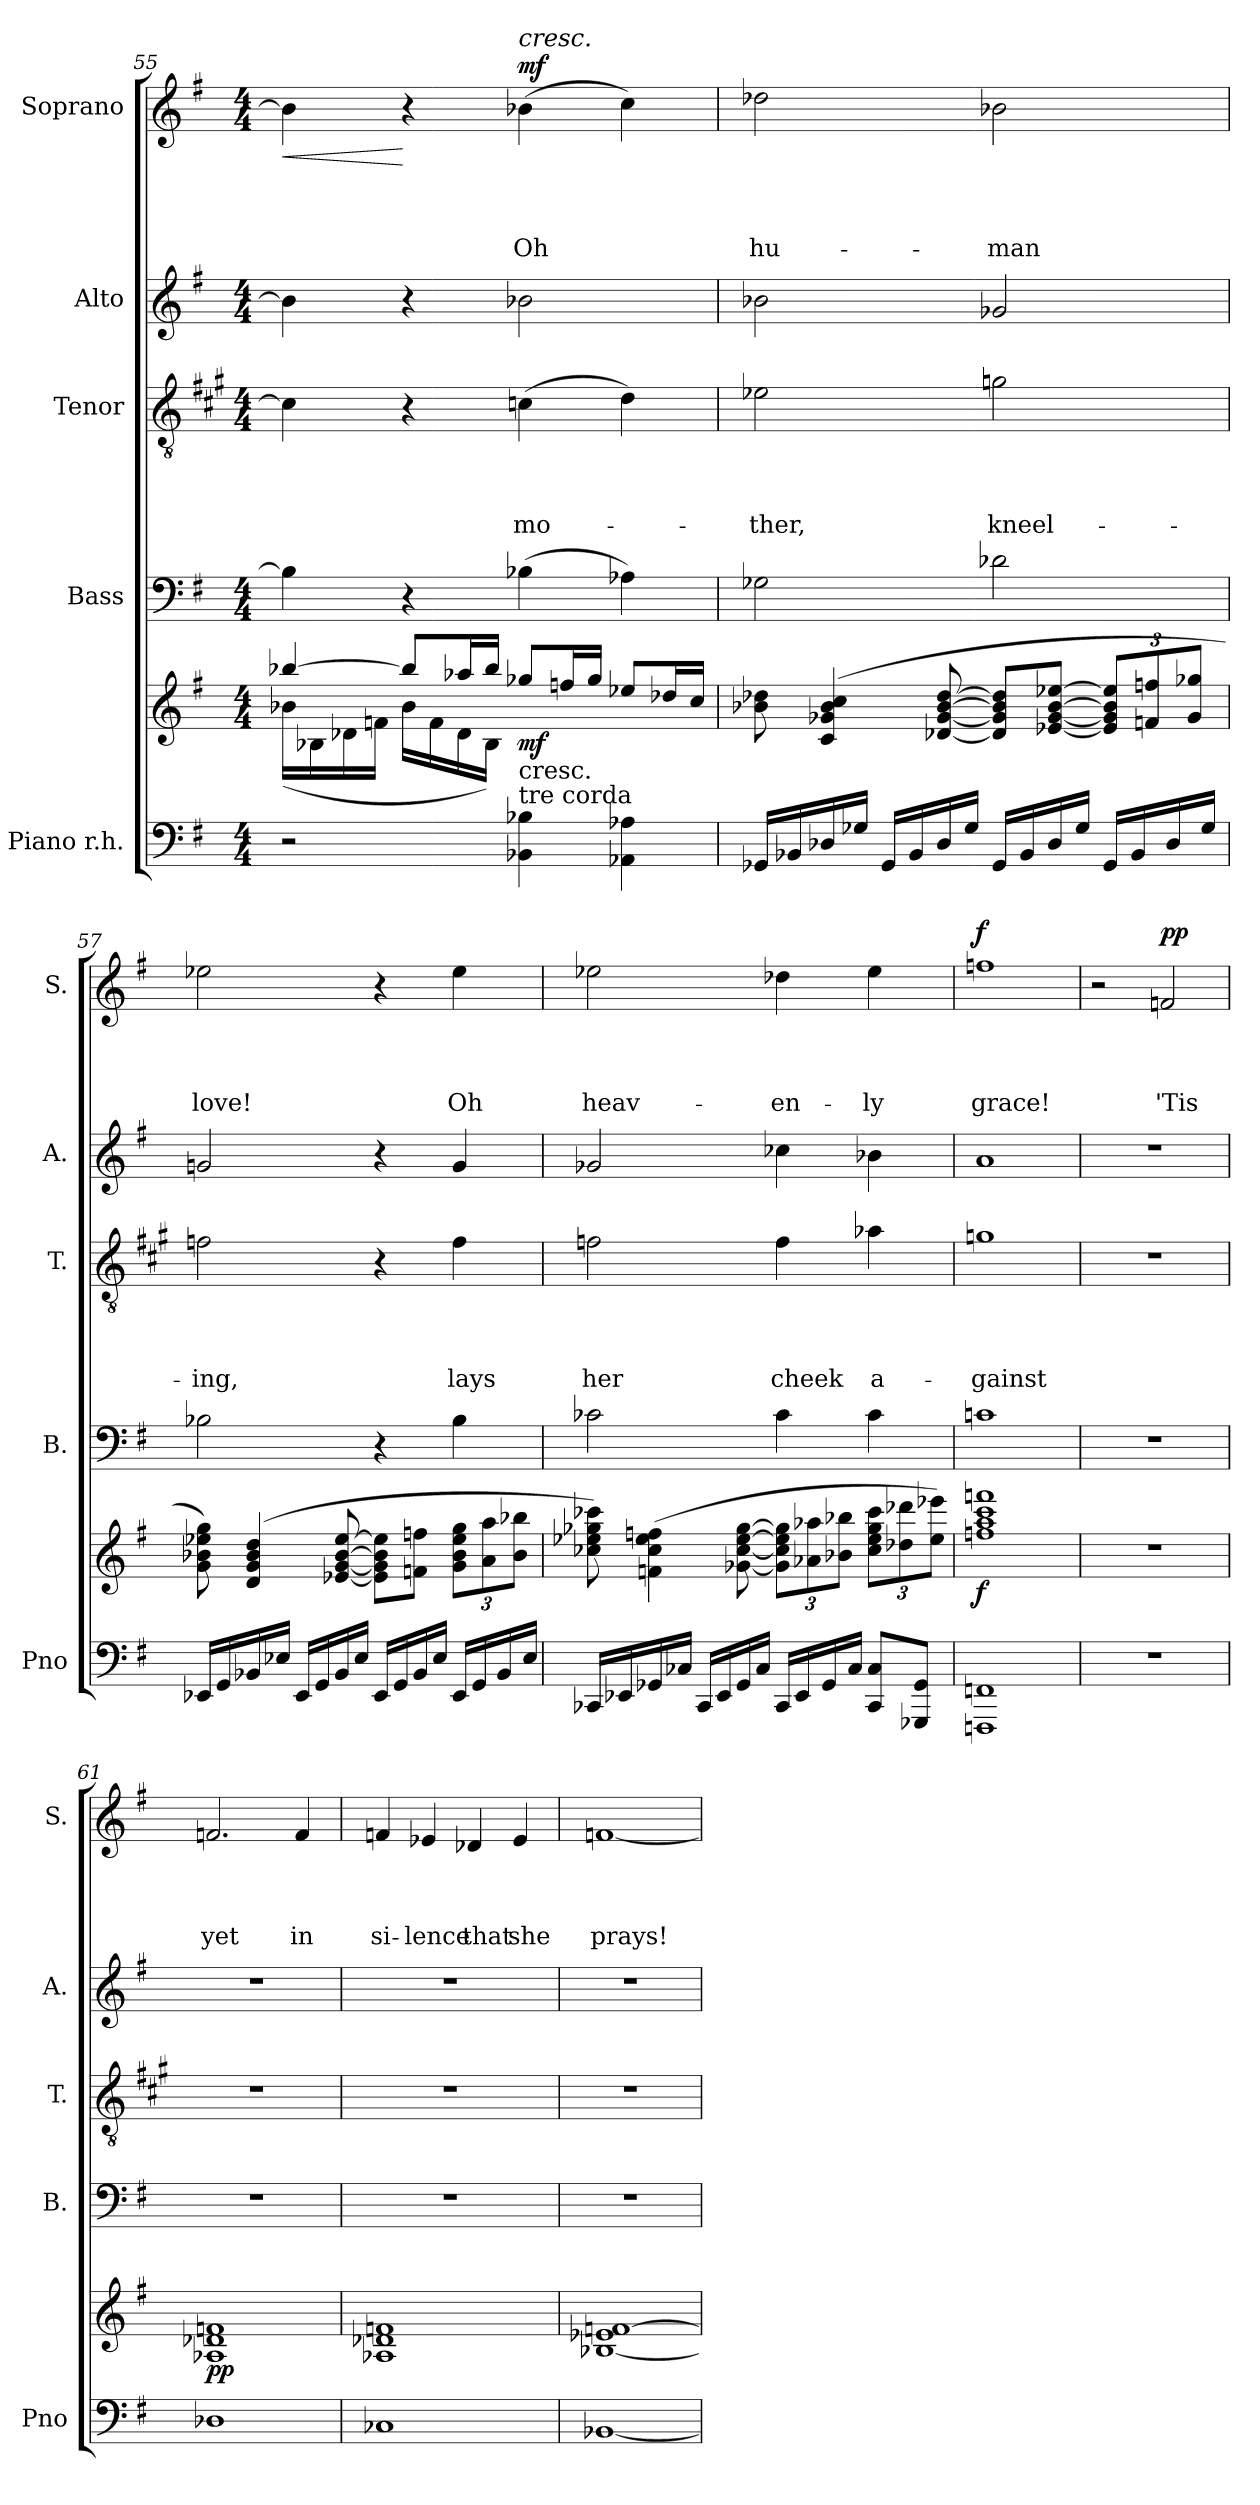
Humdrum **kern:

**kern	**kern	**dynam	**kern	**kern	**text	**text	**text	**text	**kern	**kern	**text	**text	**text	**text	**dynam
*part5	*part5	*part5	*part4	*part3	*part3	*part3	*part3	*part3	*part2	*part1	*part1	*part1	*part1	*part1	*part1
*staff6	*staff5	*staff5/6	*staff4	*staff3	*staff3	*staff3	*staff3	*staff3	*staff2	*staff1	*staff1	*staff1	*staff1	*staff1	*staff1
*I"Piano r.h.	*	*	*I"Bass	*I"Tenor	*	*	*	*	*I"Alto	*I"Soprano	*	*	*	*	*
*I'Pno	*	*	*I'B.	*I'T.	*	*	*	*	*I'A.	*I'S.	*	*	*	*	*
!!LO:LB:g=z
*clefF4	*clefG2	*	*clefF4	*clefGv2	*	*	*	*	*clefG2	*clefG2	*	*	*	*	*
*	*	*	*	*ITrd1c2	*	*	*	*	*	*	*	*	*	*	*
*k[f#]	*k[f#]	*	*k[f#]	*k[f#]	*	*	*	*	*k[f#]	*k[f#]	*	*	*	*	*
*G:	*G:	*	*G:	*G:	*	*	*	*	*G:	*G:	*	*	*	*	*
*M4/4	*M4/4	*	*M4/4	*M4/4	*	*	*	*	*M4/4	*M4/4	*	*	*	*	*
=55	=55	=55	=55	=55	=55	=55	=55	=55	=55	=55	=55	=55	=55	=55	=55
*	*^	*	*	*	*	*	*	*	*	*	*	*	*	*	*
!	!	!	!	!	!	!	!	!	!	!	!	!	!	!	!	!LO:HP:b
2r	[>4bb-X/	(<16b-X\LL	.	4B-\]	4B-\]	.	.	.	.	4b-\]	4b-\]	.	.	.	.	<
.	.	16B-X\	.	.	.	.	.	.	.	.	.	.	.	.	.	.
.	.	16d-X\	.	.	.	.	.	.	.	.	.	.	.	.	.	.
.	.	16fn\JJ	.	.	.	.	.	.	.	.	.	.	.	.	.	.
.	8bb-/L]	16b-\LL	.	4r	4r	.	.	.	.	4r	4r	.	.	.	.	[
.	.	16f\	.	.	.	.	.	.	.	.	.	.	.	.	.	.
.	16aa-X/L	16d-\	.	.	.	.	.	.	.	.	.	.	.	.	.	.
.	16bb-/JJ	16B-\JJ)	.	.	.	.	.	.	.	.	.	.	.	.	.	.
!	!	!	!	!	!	!	!	!	!	!	!LO:TX:a:i:t=cresc.	!	!	!	!	!
!	!LO:TX:b:t=cresc.	!	!	!	!	!	!	!	!	!	!	!	!	!	!	!
!	!LO:TX:b:t=tre corda	!	!	!	!	!	!	!	!	!	!	!	!	!	!	!
!	!	!	!LO:DY:b	!	!	!	!	!	!LO:LY:b	!	!	!	!	!	!LO:LY:b	!LO:DY:a
4BB-X\ 4B-X\	8gg-X/L	2ryy	mf	(>4B-X\	(>4B-\	.	.	.	mo-	2b-X\	(>4b-X\	.	.	.	Oh	mf
.	16ffn/L	.	.	.	.	.	.	.	.	.	.	.	.	.	.	.
.	16gg-/JJ	.	.	.	.	.	.	.	.	.	.	.	.	.	.	.
4AA-X\ 4A-X\	8ee-X/L	.	.	4A-X\)	4c\)	.	.	.	.	.	4cc\)	.	.	.	.	.
.	16dd-X/L	.	.	.	.	.	.	.	.	.	.	.	.	.	.	.
.	16cc/JJ	.	.	.	.	.	.	.	.	.	.	.	.	.	.	.
*	*v	*v	*	*	*	*	*	*	*	*	*	*	*	*	*	*
=56	=56	=56	=56	=56	=56	=56	=56	=56	=56	=56	=56	=56	=56	=56	=56
!	!	!	!	!	!	!	!	!LO:LY:b	!	!	!	!	!	!LO:LY:b	!
16GG-X/LL	8b-X\ 8dd-X\	.	2G-X\	2d-X\	.	.	.	-ther,	2b-X\	2dd-X\	.	.	.	hu-	.
16BB-X/	.	.	.	.	.	.	.	.	.	.	.	.	.	.	.
16D-X/	(>4c/ 4g-X/ 4b-/ 4cc/	.	.	.	.	.	.	.	.	.	.	.	.	.	.
16G-X/JJ	.	.	.	.	.	.	.	.	.	.	.	.	.	.	.
16GG-/LL	.	.	.	.	.	.	.	.	.	.	.	.	.	.	.
16BB-/	.	.	.	.	.	.	.	.	.	.	.	.	.	.	.
16D-/	[8d-X/ [8g-/ [8b-/ [8dd-/	.	.	.	.	.	.	.	.	.	.	.	.	.	.
16G-/JJ	.	.	.	.	.	.	.	.	.	.	.	.	.	.	.
!	!	!	!	!	!	!	!	!LO:LY:b	!	!	!	!	!	!LO:LY:b	!
16GG-/LL	8d-/] 8g-/] 8b-/] 8dd-/]L	.	2d-X\	2fn\	.	.	.	kneel-	2g-X/	2b-X\	.	.	.	-man	.
16BB-/	.	.	.	.	.	.	.	.	.	.	.	.	.	.	.
16D-/	[8e-X/ [8g-/ [8b-/ [8ee-X/J	.	.	.	.	.	.	.	.	.	.	.	.	.	.
16G-/JJ	.	.	.	.	.	.	.	.	.	.	.	.	.	.	.
*	*Xbrackettup	*	*	*	*	*	*	*	*	*	*	*	*	*	*
16GG-/LL	12e-/] 12g-/] 12b-/] 12ee-/]L	.	.	.	.	.	.	.	.	.	.	.	.	.	.
16BB-/	.	.	.	.	.	.	.	.	.	.	.	.	.	.	.
.	12fn/ 12ffn/	.	.	.	.	.	.	.	.	.	.	.	.	.	.
16D-/	.	.	.	.	.	.	.	.	.	.	.	.	.	.	.
.	12g-/ 12gg-X/J	.	.	.	.	.	.	.	.	.	.	.	.	.	.
16G-/JJ	.	.	.	.	.	.	.	.	.	.	.	.	.	.	.
!!LO:PB:g=z
=57	=57	=57	=57	=57	=57	=57	=57	=57	=57	=57	=57	=57	=57	=57	=57
!	!	!	!	!	!	!	!	!LO:LY:b	!	!	!	!	!	!LO:LY:b	!
16EE-X/LL	8g\ 8b-X\ 8ee-X\ 8gg\)	.	2B-X\	2e-X\	.	.	.	-ing,	2gn/	2ee-X\	.	.	.	love!	.
16GG/	.	.	.	.	.	.	.	.	.	.	.	.	.	.	.
16BB-X/	(>4d/ 4g/ 4b-/ 4dd/	.	.	.	.	.	.	.	.	.	.	.	.	.	.
16E-X/JJ	.	.	.	.	.	.	.	.	.	.	.	.	.	.	.
16EE-/LL	.	.	.	.	.	.	.	.	.	.	.	.	.	.	.
16GG/	.	.	.	.	.	.	.	.	.	.	.	.	.	.	.
16BB-/	[8e-X/ [8g/ [8b-/ [8ee-/	.	.	.	.	.	.	.	.	.	.	.	.	.	.
16E-/JJ	.	.	.	.	.	.	.	.	.	.	.	.	.	.	.
16EE-/LL	8e-\] 8g\] 8b-\] 8ee-\]L	.	4r	4r	.	.	.	.	4r	4r	.	.	.	.	.
16GG/	.	.	.	.	.	.	.	.	.	.	.	.	.	.	.
16BB-/	8fn\ 8ffn\J	.	.	.	.	.	.	.	.	.	.	.	.	.	.
16E-/JJ	.	.	.	.	.	.	.	.	.	.	.	.	.	.	.
!	!	!	!	!	!	!	!	!LO:LY:b	!	!	!	!	!	!LO:LY:b	!
16EE-/LL	12g\ 12b-\ 12ee-\ 12gg\L	.	4B-\	4e-\	.	.	.	lays	4g/	4ee-\	.	.	.	Oh	.
16GG/	.	.	.	.	.	.	.	.	.	.	.	.	.	.	.
.	12a\ 12aa\	.	.	.	.	.	.	.	.	.	.	.	.	.	.
16BB-/	.	.	.	.	.	.	.	.	.	.	.	.	.	.	.
.	12b-\ 12bb-X\J	.	.	.	.	.	.	.	.	.	.	.	.	.	.
16E-/JJ	.	.	.	.	.	.	.	.	.	.	.	.	.	.	.
=58	=58	=58	=58	=58	=58	=58	=58	=58	=58	=58	=58	=58	=58	=58	=58
!	!	!	!	!	!	!	!	!LO:LY:b	!	!	!	!	!	!LO:LY:b	!
16CC-X/LL	8cc-X\ 8ee-X\ 8gg-X\ 8ccc-X\)	.	2c-X\	2e-X\	.	.	.	her	2g-X/	2ee-X\	.	.	.	heav-	.
16EE-X/	.	.	.	.	.	.	.	.	.	.	.	.	.	.	.
16GG-X/	(>4fn\ 4cc-\ 4ee-\ 4ffn\	.	.	.	.	.	.	.	.	.	.	.	.	.	.
16C-X/JJ	.	.	.	.	.	.	.	.	.	.	.	.	.	.	.
16CC-/LL	.	.	.	.	.	.	.	.	.	.	.	.	.	.	.
16EE-/	.	.	.	.	.	.	.	.	.	.	.	.	.	.	.
16GG-/	[8g-X\ [8cc-\ [8ee-\ [8gg-\	.	.	.	.	.	.	.	.	.	.	.	.	.	.
16C-/JJ	.	.	.	.	.	.	.	.	.	.	.	.	.	.	.
!	!	!	!	!	!	!	!	!LO:LY:b	!	!	!	!	!	!LO:LY:b	!
16CC-/LL	12g-\] 12cc-\] 12ee-\] 12gg-\]L	.	4c-\	4e-\	.	.	.	cheek	4cc-X\	4dd-X\	.	.	.	-en-	.
16EE-/	.	.	.	.	.	.	.	.	.	.	.	.	.	.	.
.	12a-X\ 12aa-X\	.	.	.	.	.	.	.	.	.	.	.	.	.	.
16GG-/	.	.	.	.	.	.	.	.	.	.	.	.	.	.	.
.	12b-X\ 12bb-X\J	.	.	.	.	.	.	.	.	.	.	.	.	.	.
16C-/JJ	.	.	.	.	.	.	.	.	.	.	.	.	.	.	.
!	!	!	!	!	!	!	!	!LO:LY:b	!	!	!	!	!	!LO:LY:b	!
8CC-/ 8C-/L	12cc-\ 12ee-\ 12gg-\ 12ccc-\L	.	4c-\	4g-X\	.	.	.	a-	4b-X\	4ee-\	.	.	.	-ly	.
.	12dd-X\ 12ddd-X\	.	.	.	.	.	.	.	.	.	.	.	.	.	.
8GGG-X/ 8GG-/J	.	.	.	.	.	.	.	.	.	.	.	.	.	.	.
.	12ee-\ 12eee-X\J)	.	.	.	.	.	.	.	.	.	.	.	.	.	.
=59	=59	=59	=59	=59	=59	=59	=59	=59	=59	=59	=59	=59	=59	=59	=59
!	!	!LO:DY:b	!	!	!	!	!	!LO:LY:b	!	!	!	!	!	!LO:LY:b	!LO:DY:a
1FFFn 1FFn	1ffn 1aa 1ccc 1fffn	f	1cn	1fn	.	.	.	-gainst	1a	1ffn	.	.	.	grace!	f
!!LO:LB:g=z
=60	=60	=60	=60	=60	=60	=60	=60	=60	=60	=60	=60	=60	=60	=60	=60
1r	1r	.	1r	1r	.	.	.	.	1r	2r	.	.	.	.	.
!	!	!	!	!	!	!	!	!	!	!	!	!	!	!LO:LY:b	!LO:DY:a
.	.	.	.	.	.	.	.	.	.	2fn/	.	.	.	'Tis	pp
=61	=61	=61	=61	=61	=61	=61	=61	=61	=61	=61	=61	=61	=61	=61	=61
!	!	!LO:DY:b	!	!	!	!	!	!	!	!	!	!	!	!LO:LY:b	!
1D-X	1A-X 1d-X 1fn	pp	1r	1r	.	.	.	.	1r	2.fn/	.	.	.	yet	.
!	!	!	!	!	!	!	!	!	!	!	!	!	!	!LO:LY:b	!
.	.	.	.	.	.	.	.	.	.	4f/	.	.	.	in	.
!!LO:PB:g=z
=62	=62	=62	=62	=62	=62	=62	=62	=62	=62	=62	=62	=62	=62	=62	=62
!	!	!	!	!	!	!	!	!	!	!	!	!	!	!LO:LY:b	!
1C-X	1A-X 1d-X 1fn	.	1r	1r	.	.	.	.	1r	4fn/	.	.	.	si-	.
!	!	!	!	!	!	!	!	!	!	!	!	!	!	!LO:LY:b	!
.	.	.	.	.	.	.	.	.	.	4e-X/	.	.	.	-lence	.
!	!	!	!	!	!	!	!	!	!	!	!	!	!	!LO:LY:b	!
.	.	.	.	.	.	.	.	.	.	4d-X/	.	.	.	that	.
!	!	!	!	!	!	!	!	!	!	!	!	!	!	!LO:LY:b	!
.	.	.	.	.	.	.	.	.	.	4e-/	.	.	.	she	.
=63	=63	=63	=63	=63	=63	=63	=63	=63	=63	=63	=63	=63	=63	=63	=63
!	!	!	!	!	!	!	!	!	!	!	!	!	!	!LO:LY:b	!
[1BB-X	[1B-X 1e-X [1fn	.	1r	1r	.	.	.	.	1r	[1fn	.	.	.	prays!	.
=	=	=	=	=	=	=	=	=	=	=	=	=	=	=	=
*-	*-	*-	*-	*-	*-	*-	*-	*-	*-	*-	*-	*-	*-	*-	*-
